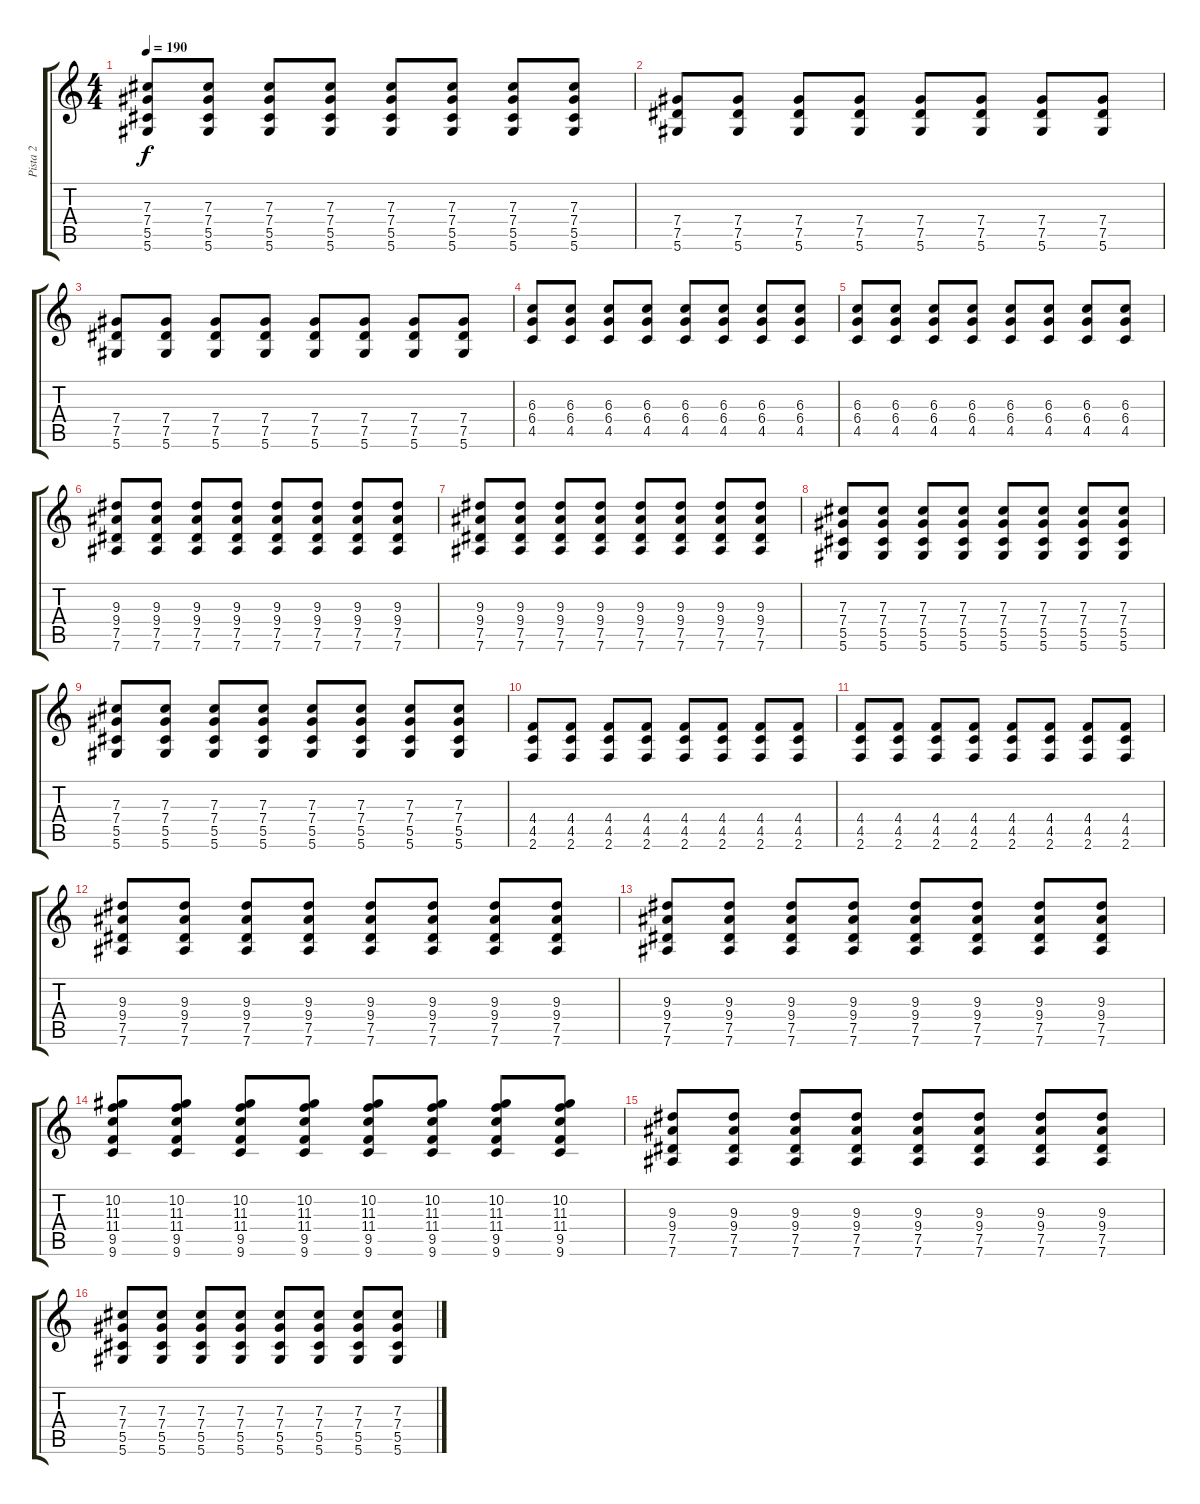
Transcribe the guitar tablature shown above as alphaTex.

\track ("Pista 2" "Pista 2") {instrument overdrivenguitar}
\staff {score tabs}
\tuning (Eb4 Bb3 Gb3 Db3 Ab2 Eb2) {hide}
\ts (4 4)
\tempo 190
\clef g2
\ks c
(7.3 7.4 5.5 5.6).8{dy f} (7.3 7.4 5.5 5.6).8 (7.3 7.4 5.5 5.6).8 (7.3 7.4 5.5 5.6).8 (7.3 7.4 5.5 5.6).8 (7.3 7.4 5.5 5.6).8 (7.3 7.4 5.5 5.6).8 (7.3 7.4 5.5 5.6).8 |
(7.4 7.5 5.6).8 (7.4 7.5 5.6).8 (7.4 7.5 5.6).8 (7.4 7.5 5.6).8 (7.4 7.5 5.6).8 (7.4 7.5 5.6).8 (7.4 7.5 5.6).8 (7.4 7.5 5.6).8 |
(7.4 7.5 5.6).8 (7.4 7.5 5.6).8 (7.4 7.5 5.6).8 (7.4 7.5 5.6).8 (7.4 7.5 5.6).8 (7.4 7.5 5.6).8 (7.4 7.5 5.6).8 (7.4 7.5 5.6).8 |
(6.3 6.4 4.5).8 (6.3 6.4 4.5).8 (6.3 6.4 4.5).8 (6.3 6.4 4.5).8 (6.3 6.4 4.5).8 (6.3 6.4 4.5).8 (6.3 6.4 4.5).8 (6.3 6.4 4.5).8 |
(6.3 6.4 4.5).8 (6.3 6.4 4.5).8 (6.3 6.4 4.5).8 (6.3 6.4 4.5).8 (6.3 6.4 4.5).8 (6.3 6.4 4.5).8 (6.3 6.4 4.5).8 (6.3 6.4 4.5).8 |
(9.3 9.4 7.5 7.6).8 (9.3 9.4 7.5 7.6).8 (9.3 9.4 7.5 7.6).8 (9.3 9.4 7.5 7.6).8 (9.3 9.4 7.5 7.6).8 (9.3 9.4 7.5 7.6).8 (9.3 9.4 7.5 7.6).8 (9.3 9.4 7.5 7.6).8 |
(9.3 9.4 7.5 7.6).8 (9.3 9.4 7.5 7.6).8 (9.3 9.4 7.5 7.6).8 (9.3 9.4 7.5 7.6).8 (9.3 9.4 7.5 7.6).8 (9.3 9.4 7.5 7.6).8 (9.3 9.4 7.5 7.6).8 (9.3 9.4 7.5 7.6).8 |
(7.3 7.4 5.5 5.6).8 (7.3 7.4 5.5 5.6).8 (7.3 7.4 5.5 5.6).8 (7.3 7.4 5.5 5.6).8 (7.3 7.4 5.5 5.6).8 (7.3 7.4 5.5 5.6).8 (7.3 7.4 5.5 5.6).8 (7.3 7.4 5.5 5.6).8 |
(7.3 7.4 5.5 5.6).8 (7.3 7.4 5.5 5.6).8 (7.3 7.4 5.5 5.6).8 (7.3 7.4 5.5 5.6).8 (7.3 7.4 5.5 5.6).8 (7.3 7.4 5.5 5.6).8 (7.3 7.4 5.5 5.6).8 (7.3 7.4 5.5 5.6).8 |
(4.4 4.5 2.6).8 (4.4 4.5 2.6).8 (4.4 4.5 2.6).8 (4.4 4.5 2.6).8 (4.4 4.5 2.6).8 (4.4 4.5 2.6).8 (4.4 4.5 2.6).8 (4.4 4.5 2.6).8 |
(4.4 4.5 2.6).8 (4.4 4.5 2.6).8 (4.4 4.5 2.6).8 (4.4 4.5 2.6).8 (4.4 4.5 2.6).8 (4.4 4.5 2.6).8 (4.4 4.5 2.6).8 (4.4 4.5 2.6).8 |
(9.3 9.4 7.5 7.6).8 (9.3 9.4 7.5 7.6).8 (9.3 9.4 7.5 7.6).8 (9.3 9.4 7.5 7.6).8 (9.3 9.4 7.5 7.6).8 (9.3 9.4 7.5 7.6).8 (9.3 9.4 7.5 7.6).8 (9.3 9.4 7.5 7.6).8 |
(9.3 9.4 7.5 7.6).8 (9.3 9.4 7.5 7.6).8 (9.3 9.4 7.5 7.6).8 (9.3 9.4 7.5 7.6).8 (9.3 9.4 7.5 7.6).8 (9.3 9.4 7.5 7.6).8 (9.3 9.4 7.5 7.6).8 (9.3 9.4 7.5 7.6).8 |
(10.2 11.3 11.4 9.5 9.6).8 (10.2 11.3 11.4 9.5 9.6).8 (10.2 11.3 11.4 9.5 9.6).8 (10.2 11.3 11.4 9.5 9.6).8 (10.2 11.3 11.4 9.5 9.6).8 (10.2 11.3 11.4 9.5 9.6).8 (10.2 11.3 11.4 9.5 9.6).8 (10.2 11.3 11.4 9.5 9.6).8 |
(9.3 9.4 7.5 7.6).8 (9.3 9.4 7.5 7.6).8 (9.3 9.4 7.5 7.6).8 (9.3 9.4 7.5 7.6).8 (9.3 9.4 7.5 7.6).8 (9.3 9.4 7.5 7.6).8 (9.3 9.4 7.5 7.6).8 (9.3 9.4 7.5 7.6).8 |
(7.3 7.4 5.5 5.6).8 (7.3 7.4 5.5 5.6).8 (7.3 7.4 5.5 5.6).8 (7.3 7.4 5.5 5.6).8 (7.3 7.4 5.5 5.6).8 (7.3 7.4 5.5 5.6).8 (7.3 7.4 5.5 5.6).8 (7.3 7.4 5.5 5.6).8
